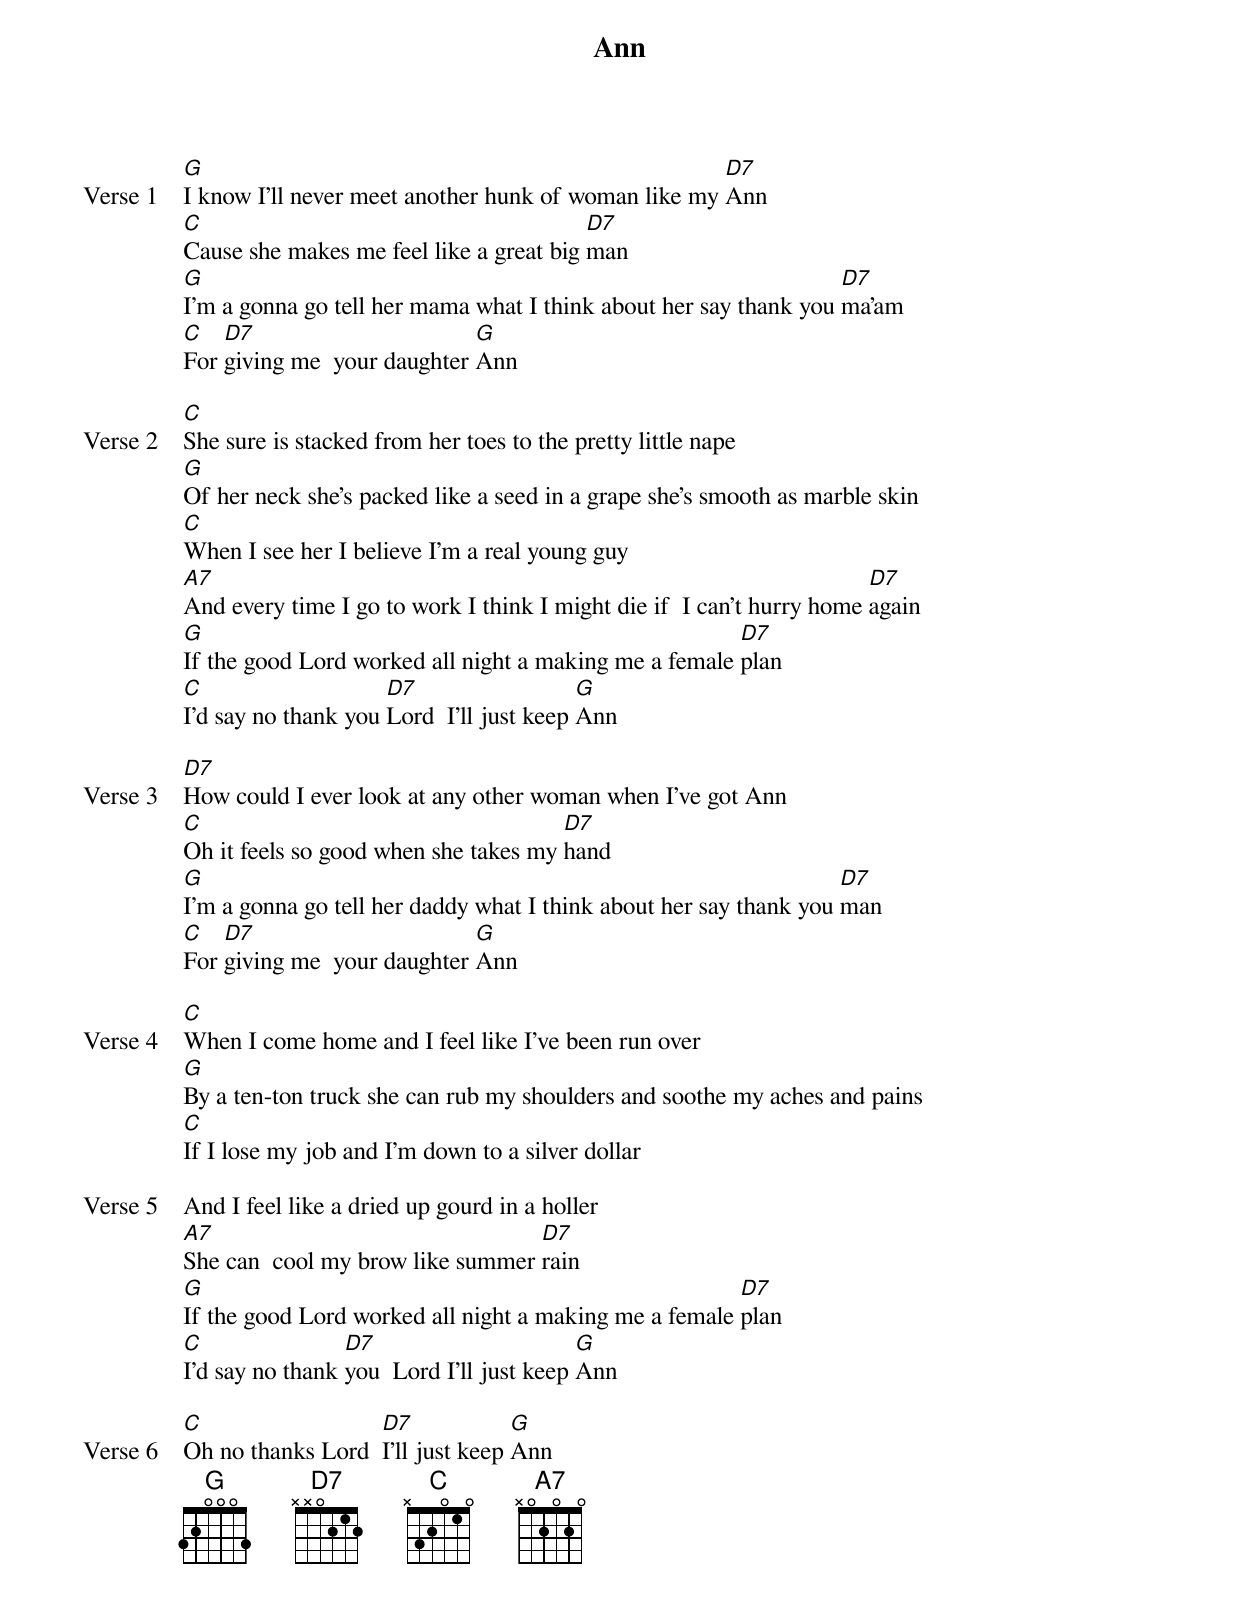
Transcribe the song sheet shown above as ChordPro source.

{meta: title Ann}
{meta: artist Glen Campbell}
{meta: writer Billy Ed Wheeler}

{start_of_verse: Verse 1}
[G]I know I'll never meet another hunk of woman like my [D7]Ann
[C]Cause she makes me feel like a great big [D7]man
[G]I'm a gonna go tell her mama what I think about her say thank you [D7]ma'am
[C]For [D7]giving me  your daughter [G]Ann
{end_of_verse}

{start_of_verse: Verse 2}
[C]She sure is stacked from her toes to the pretty little nape
[G]Of her neck she's packed like a seed in a grape she's smooth as marble skin
[C]When I see her I believe I'm a real young guy
[A7]And every time I go to work I think I might die if  I can't hurry home [D7]again
[G]If the good Lord worked all night a making me a female [D7]plan
[C]I'd say no thank you [D7]Lord  I'll just keep [G]Ann
{end_of_verse}

{start_of_verse: Verse 3}
[D7]How could I ever look at any other woman when I've got Ann
[C]Oh it feels so good when she takes my [D7]hand
[G]I'm a gonna go tell her daddy what I think about her say thank you [D7]man
[C]For [D7]giving me  your daughter [G]Ann
{end_of_verse}

{start_of_verse: Verse 4}
[C]When I come home and I feel like I've been run over
[G]By a ten-ton truck she can rub my shoulders and soothe my aches and pains
[C]If I lose my job and I'm down to a silver dollar
{end_of_verse}

{start_of_verse: Verse 5}
And I feel like a dried up gourd in a holler
[A7]She can  cool my brow like summer [D7]rain
[G]If the good Lord worked all night a making me a female [D7]plan
[C]I'd say no thank [D7]you  Lord I'll just keep [G]Ann
{end_of_verse}

{start_of_verse: Verse 6}
[C]Oh no thanks Lord  [D7]I'll just keep [G]Ann
{end_of_verse}
